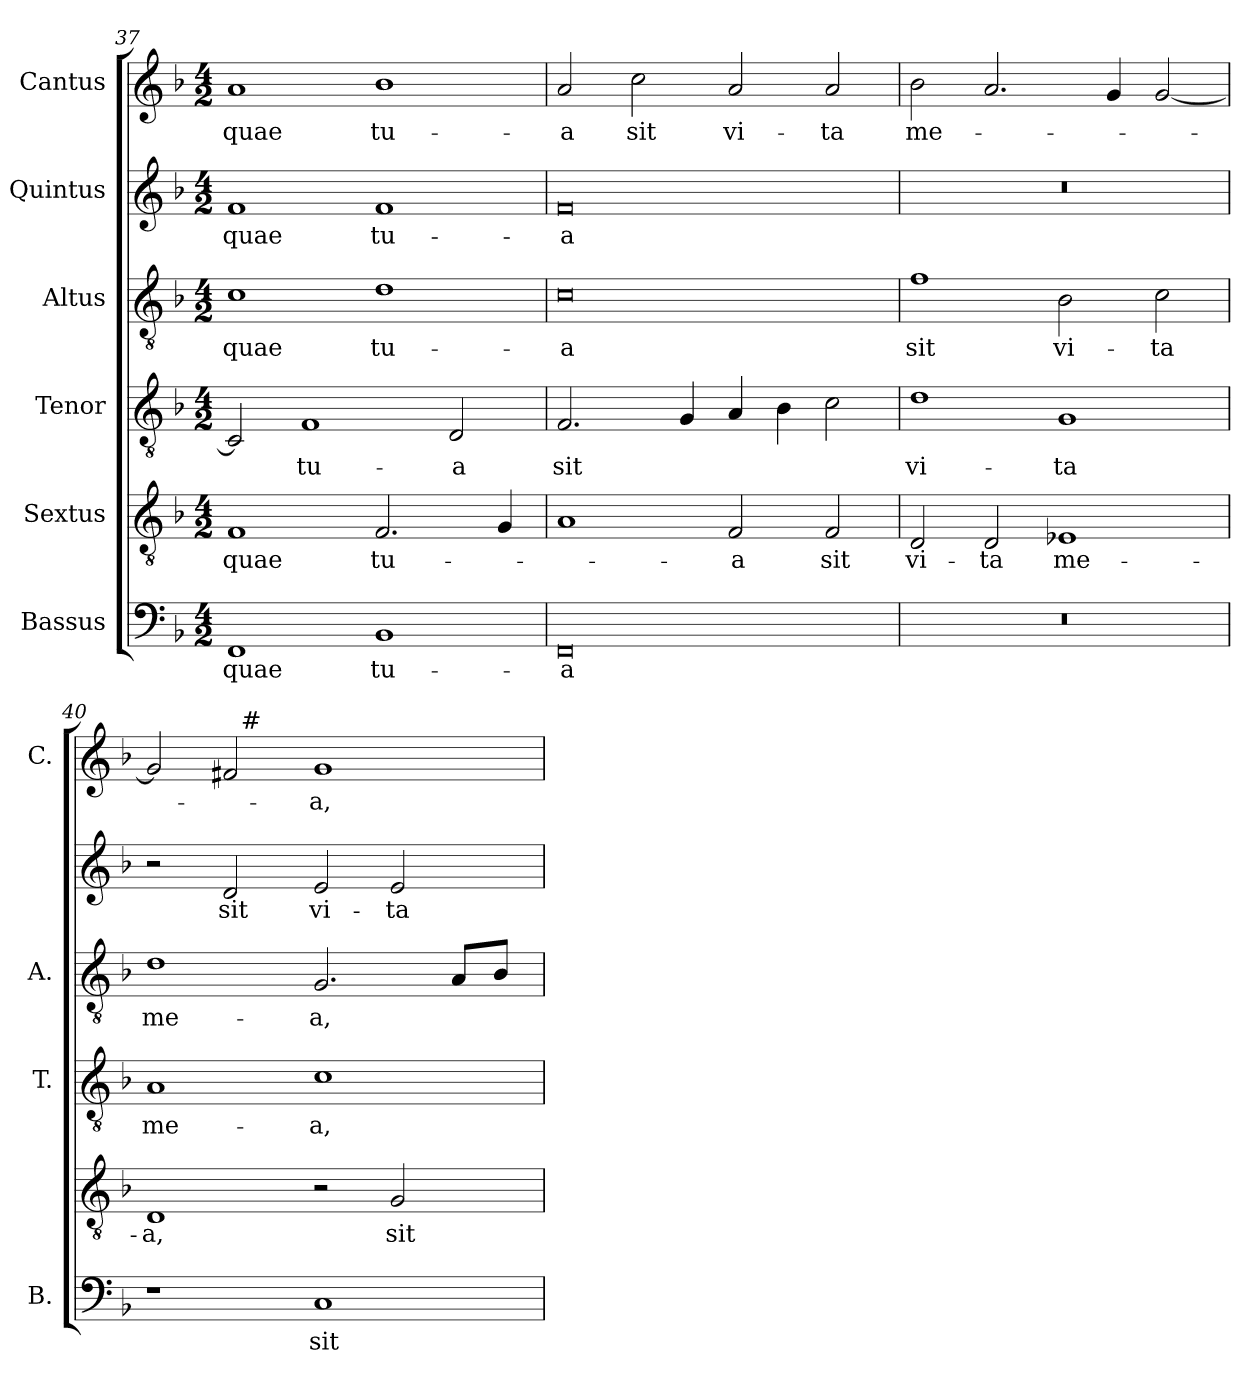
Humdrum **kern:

**kern	**text	**kern	**text	**kern	**text	**kern	**text	**kern	**text	**kern	**text
*part6	*part6	*part5	*part5	*part4	*part4	*part3	*part3	*part2	*part2	*part1	*part1
*staff6	*staff6	*staff5	*staff5	*staff4	*staff4	*staff3	*staff3	*staff2	*staff2	*staff1	*staff1
*I"Bassus	*	*I"Sextus	*	*I"Tenor	*	*I"Altus	*	*I"Quintus	*	*I"Cantus	*
*I'B.	*	*	*	*I'T.	*	*I'A.	*	*	*	*I'C.	*
*clefF4	*	*clefGv2	*	*clefGv2	*	*clefGv2	*	*clefG2	*	*clefG2	*
*	*	*ITrd7c12	*	*ITrd7c12	*	*ITrd7c12	*	*	*	*	*
*k[b-]	*	*k[b-]	*	*k[b-]	*	*k[b-]	*	*k[b-]	*	*k[b-]	*
*F:	*	*F:	*	*F:	*	*F:	*	*F:	*	*F:	*
*M4/2	*	*M4/2	*	*M4/2	*	*M4/2	*	*M4/2	*	*M4/2	*
=37	=37	=37	=37	=37	=37	=37	=37	=37	=37	=37	=37
!	!LO:LY:b:color=#000000	!	!	!	!	!	!	!	!	!	!
!	!	!	!LO:LY:b:color=#000000	!	!	!	!	!	!	!	!
!	!	!	!	!	!	!	!LO:LY:b:color=#000000	!	!	!	!
!	!	!	!	!	!	!	!	!	!LO:LY:b:color=#000000	!	!
!	!	!	!	!	!	!	!	!	!	!	!LO:LY:b:color=#000000
1FFi	-quae	1FFi	-quae	2CCi/]	.	1Ci	-quae	1fi	-quae	1ai	-quae
!	!	!	!	!	!LO:LY:b:color=#000000	!	!	!	!	!	!
.	.	.	.	1FFi	tu-	.	.	.	.	.	.
!	!LO:LY:b:color=#000000	!	!	!	!	!	!	!	!	!	!
!	!	!	!LO:LY:b:color=#000000	!	!	!	!	!	!	!	!
!	!	!	!	!	!	!	!LO:LY:b:color=#000000	!	!	!	!
!	!	!	!	!	!	!	!	!	!LO:LY:b:color=#000000	!	!
!	!	!	!	!	!	!	!	!	!	!	!LO:LY:b:color=#000000
1BB-i	tu-	2.FFi/	tu-	.	.	1Di	tu-	1fi	tu-	1b-i	tu-
!	!	!	!	!	!LO:LY:b:color=#000000	!	!	!	!	!	!
.	.	.	.	2DDi/	-a	.	.	.	.	.	.
.	.	4GGi/	.	.	.	.	.	.	.	.	.
=38	=38	=38	=38	=38	=38	=38	=38	=38	=38	=38	=38
!	!LO:LY:b:color=#000000	!	!	!	!	!	!	!	!	!	!
!	!	!	!	!	!LO:LY:b:color=#000000	!	!	!	!	!	!
!	!	!	!	!	!	!	!LO:LY:b:color=#000000	!	!	!	!
!	!	!	!	!	!	!	!	!	!LO:LY:b:color=#000000	!	!
!	!	!	!	!	!	!	!	!	!	!	!LO:LY:b:color=#000000
0FFi	-a	1AAi	.	2.FFi/	sit	0Ci	-a	0fi	-a	2ai/	-a
!	!	!	!	!	!	!	!	!	!	!	!LO:LY:b:color=#000000
.	.	.	.	.	.	.	.	.	.	2cci\	sit
.	.	.	.	4GGi/	.	.	.	.	.	.	.
!	!	!	!LO:LY:b:color=#000000	!	!	!	!	!	!	!	!
!	!	!	!	!	!	!	!	!	!	!	!LO:LY:b:color=#000000
.	.	2FFi/	-a	4AAi/	.	.	.	.	.	2ai/	vi-
.	.	.	.	4BB-i\	.	.	.	.	.	.	.
!	!	!	!LO:LY:b:color=#000000	!	!	!	!	!	!	!	!
!	!	!	!	!	!	!	!	!	!	!	!LO:LY:b:color=#000000
.	.	2FFi/	sit	2Ci\	.	.	.	.	.	2ai/	-ta
=39	=39	=39	=39	=39	=39	=39	=39	=39	=39	=39	=39
!LO:N:vis=1	!	!	!	!	!	!	!	!	!	!	!
!	!	!	!LO:LY:b:color=#000000	!	!	!	!	!	!	!	!
!	!	!	!	!	!LO:LY:b:color=#000000	!	!	!	!	!	!
!	!	!	!	!	!	!	!LO:LY:b:color=#000000	!LO:N:vis=1	!	!	!
!	!	!	!	!	!	!	!	!	!	!	!LO:LY:b:color=#000000
0r	.	2DDi/	vi-	1Di	vi-	1Fi	sit	0r	.	2b-i\	me-
!	!	!	!LO:LY:b:color=#000000	!	!	!	!	!	!	!	!
.	.	2DDi/	-ta	.	.	.	.	.	.	2.ai/	.
!	!	!	!LO:LY:b:color=#000000	!	!	!	!	!	!	!	!
!	!	!	!	!	!LO:LY:b:color=#000000	!	!	!	!	!	!
!	!	!	!	!	!	!	!LO:LY:b:color=#000000	!	!	!	!
.	.	1EE-Xi	me-	1GGi	-ta	2BB-i\	vi-	.	.	.	.
.	.	.	.	.	.	.	.	.	.	4gi/	.
!	!	!	!	!	!	!	!LO:LY:b:color=#000000	!	!	!	!
.	.	.	.	.	.	2Ci\	-ta	.	.	[2gi/	.
=40	=40	=40	=40	=40	=40	=40	=40	=40	=40	=40	=40
!	!	!	!LO:LY:b:color=#000000	!	!	!	!	!	!	!	!
!	!	!	!	!	!LO:LY:b:color=#000000	!	!	!	!	!	!
!	!	!	!	!	!	!	!LO:LY:b:color=#000000	!	!	!	!
*	*	*	*	*	*	*	*	*	*	*^	*
1r	.	1DDi	-a,	1AAi	me-	1Di	me-	2r	.	2gi/]	2ryy	.
!	!	!	!	!	!	!	!	!	!LO:LY:b:color=#000000	!	!	!
.	.	.	.	.	.	.	.	2di/	sit	2f#i/	32ryy	.
.	.	.	.	.	.	.	.	.	.	.	256ryy	.
!	!	!	!	!	!	!	!	!	!	!	!LO:TX:a:t=#	!
.	.	.	.	.	.	.	.	.	.	.	1ryy	.
!	!LO:LY:b:color=#000000	!	!	!	!	!	!	!	!	!	!	!
!	!	!	!	!	!LO:LY:b:color=#000000	!	!	!	!	!	!	!
!	!	!	!	!	!	!	!LO:LY:b:color=#000000	!	!	!	!	!
!	!	!	!	!	!	!	!	!	!LO:LY:b:color=#000000	!	!	!
!	!	!	!	!	!	!	!	!	!	!	!	!LO:LY:b:color=#000000
1Ci	sit	2r	.	1Ci	-a,	2.GGi/	-a,	2ei/	vi-	1gi	.	-a,
!	!	!	!LO:LY:b:color=#000000	!	!	!	!	!	!	!	!	!
!	!	!	!	!	!	!	!	!	!LO:LY:b:color=#000000	!	!	!
.	.	2GGi/	sit	.	.	.	.	2ei/	-ta	.	.	.
.	.	.	.	.	.	.	.	.	.	.	4ryy	.
.	.	.	.	.	.	8AAi/L	.	.	.	.	.	.
.	.	.	.	.	.	.	.	.	.	.	8ryy	.
.	.	.	.	.	.	8BB-i/J	.	.	.	.	.	.
.	.	.	.	.	.	.	.	.	.	.	16ryy	.
.	.	.	.	.	.	.	.	.	.	.	64..ryy	.
*	*	*	*	*	*	*	*	*	*	*v	*v	*
=	=	=	=	=	=	=	=	=	=	=	=
*-	*-	*-	*-	*-	*-	*-	*-	*-	*-	*-	*-
